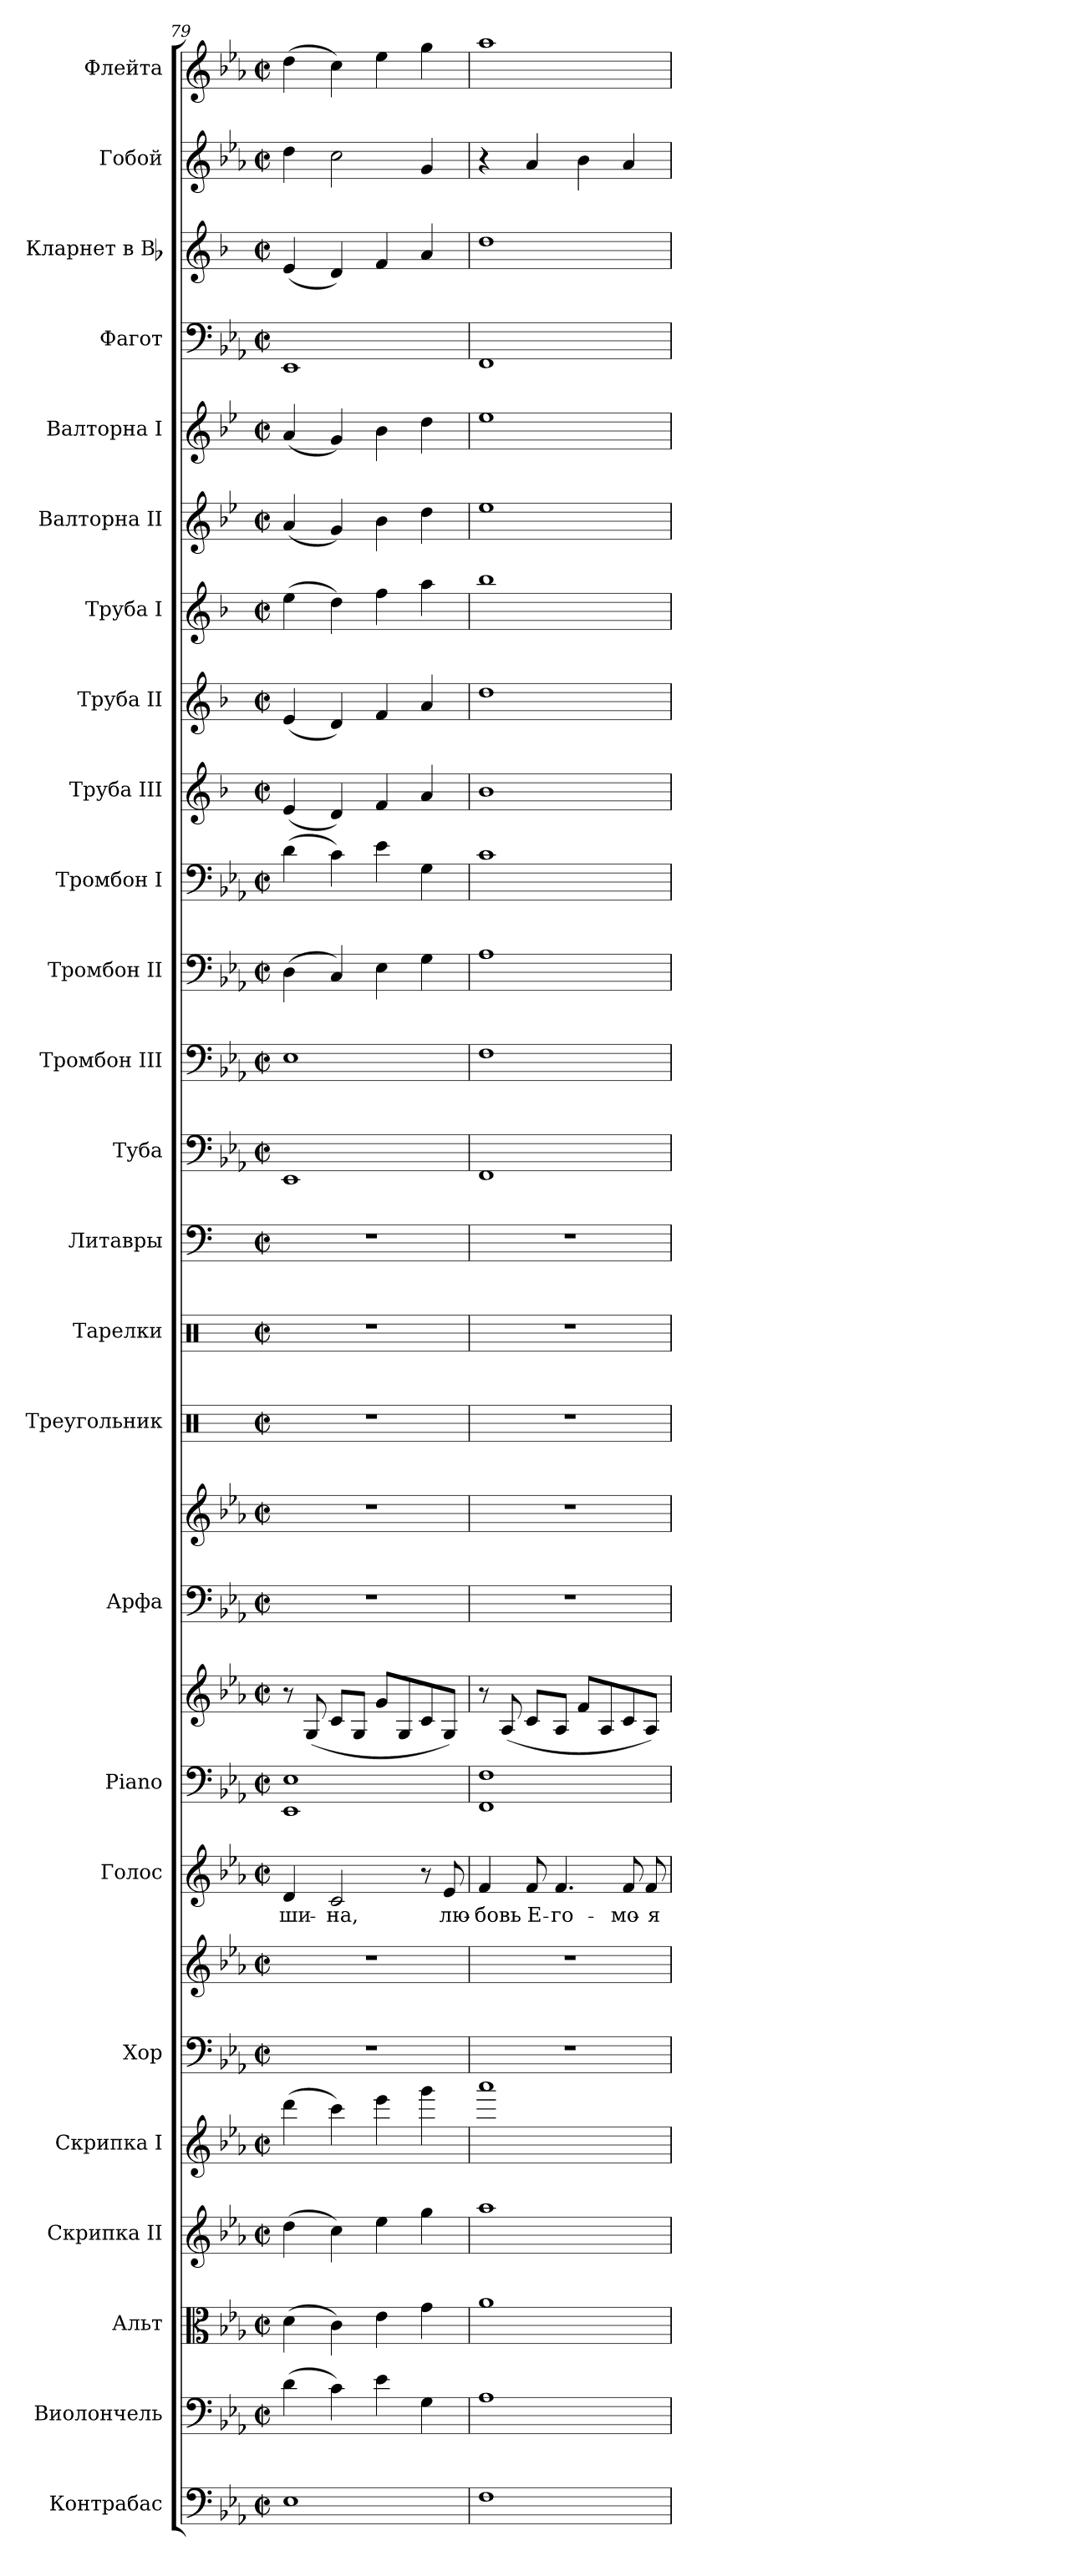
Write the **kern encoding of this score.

**kern	**kern	**kern	**kern	**kern	**kern	**kern	**kern	**text	**kern	**kern	**kern	**kern	**kern	**kern	**kern	**kern	**kern	**kern	**kern	**kern	**kern	**kern	**kern	**kern	**kern	**kern	**kern	**kern
*part25	*part24	*part23	*part22	*part21	*part20	*part20	*part19	*part19	*part18	*part18	*part17	*part17	*part16	*part15	*part14	*part13	*part12	*part11	*part10	*part9	*part8	*part7	*part6	*part5	*part4	*part3	*part2	*part1
*staff28	*staff27	*staff26	*staff25	*staff24	*staff23	*staff22	*staff21	*staff21	*staff20	*staff19	*staff18	*staff17	*staff16	*staff15	*staff14	*staff13	*staff12	*staff11	*staff10	*staff9	*staff8	*staff7	*staff6	*staff5	*staff4	*staff3	*staff2	*staff1
*I"Контрабас	*I"Виолончель	*I"Альт	*I"Скрипка II	*I"Скрипка I	*I"Хор	*	*I"Голос	*	*I"Piano	*	*I"Арфа	*	*I"Треугольник	*I"Тарелки	*I"Литавры	*I"Туба	*I"Тромбон III	*I"Тромбон II	*I"Тромбон I	*I"Труба III	*I"Труба II	*I"Труба I	*I"Валторна II	*I"Валторна I	*I"Фагот	*I"Кларнет в Bb	*I"Гобой	*I"Флейта
*	*	*	*I'Скр. II	*I'Скр. I	*	*	*	*	*I'Pno.	*	*	*	*	*	*	*	*I'Тромб. III	*I'Тромб. II	*I'Тромб. I	*I'Трб. III	*I'Трб. II	*I'Трб. I	*I'Валт. II	*I'Валт. I	*	*	*	*
*clefF4	*clefF4	*clefC3	*clefG2	*clefG2	*clefF4	*clefG2	*clefG2	*	*clefF4	*clefG2	*clefF4	*clefG2	*clefX	*clefX	*clefF4	*clefF4	*clefF4	*clefF4	*clefF4	*clefG2	*clefG2	*clefG2	*clefG2	*clefG2	*clefF4	*clefG2	*clefG2	*clefG2
*ITrd7c12	*	*	*	*	*	*	*	*	*	*	*	*	*	*	*	*	*	*	*	*ITrd1c2	*ITrd1c2	*ITrd1c2	*ITrd4c7	*ITrd4c7	*	*ITrd1c2	*	*
*k[b-e-a-]	*k[b-e-a-]	*k[b-e-a-]	*k[b-e-a-]	*k[b-e-a-]	*k[b-e-a-]	*k[b-e-a-]	*k[b-e-a-]	*	*k[b-e-a-]	*k[b-e-a-]	*k[b-e-a-]	*k[b-e-a-]	*k[]	*k[]	*k[]	*k[b-e-a-]	*k[b-e-a-]	*k[b-e-a-]	*k[b-e-a-]	*k[b-e-a-]	*k[b-e-a-]	*k[b-e-a-]	*k[b-e-a-]	*k[b-e-a-]	*k[b-e-a-]	*k[b-e-a-]	*k[b-e-a-]	*k[b-e-a-]
*c:	*c:	*c:	*c:	*c:	*c:	*c:	*c:	*	*c:	*c:	*c:	*c:	*C:	*C:	*a:	*c:	*c:	*c:	*c:	*c:	*c:	*c:	*c:	*c:	*c:	*c:	*c:	*c:
*M2/2	*M2/2	*M2/2	*M2/2	*M2/2	*M2/2	*M2/2	*M2/2	*	*M2/2	*M2/2	*M2/2	*M2/2	*M2/2	*M2/2	*M2/2	*M2/2	*M2/2	*M2/2	*M2/2	*M2/2	*M2/2	*M2/2	*M2/2	*M2/2	*M2/2	*M2/2	*M2/2	*M2/2
*met(c|)	*met(c|)	*met(c|)	*met(c|)	*met(c|)	*met(c|)	*met(c|)	*met(c|)	*	*met(c|)	*met(c|)	*met(c|)	*met(c|)	*met(c|)	*met(c|)	*met(c|)	*met(c|)	*met(c|)	*met(c|)	*met(c|)	*met(c|)	*met(c|)	*met(c|)	*met(c|)	*met(c|)	*met(c|)	*met(c|)	*met(c|)	*met(c|)
=79	=79	=79	=79	=79	=79	=79	=79	=79	=79	=79	=79	=79	=79	=79	=79	=79	=79	=79	=79	=79	=79	=79	=79	=79	=79	=79	=79	=79
!	!	!	!	!	!	!	!	!LO:LY:b:color=#000000	!	!	!	!	!	!	!	!	!	!	!	!	!	!	!	!	!	!	!	!
1EE-i	(4di\	(4di\	(4ddi\	(4dddi\	1r	1r	4di/	-ши-	1EE-i 1E-i	8r	1r	1r	1r	1r	1r	1EE-i	1E-i	(4Di\	(4di\	(4di/	(4di/	(4ddi\	(4di/	(4di/	1EE-i	(4di/	4ddi\	(4ddi\
.	.	.	.	.	.	.	.	.	.	(8Gi/	.	.	.	.	.	.	.	.	.	.	.	.	.	.	.	.	.	.
!	!	!	!	!	!	!	!	!LO:LY:b:color=#000000	!	!	!	!	!	!	!	!	!	!	!	!	!	!	!	!	!	!	!	!
.	4ci\)	4ci\)	4cci\)	4ccci\)	.	.	2ci/	-на,	.	8ci/L	.	.	.	.	.	.	.	4Ci/)	4ci\)	4ci/)	4ci/)	4cci\)	4ci/)	4ci/)	.	4ci/)	2cci\	4cci\)
.	.	.	.	.	.	.	.	.	.	8Gi/J	.	.	.	.	.	.	.	.	.	.	.	.	.	.	.	.	.	.
.	4e-i\	4e-i\	4ee-i\	4eee-i\	.	.	.	.	.	8gi/L	.	.	.	.	.	.	.	4E-i\	4e-i\	4e-i/	4e-i/	4ee-i\	4e-i\	4e-i\	.	4e-i/	.	4ee-i\
.	.	.	.	.	.	.	.	.	.	8Gi/	.	.	.	.	.	.	.	.	.	.	.	.	.	.	.	.	.	.
.	4Gi\	4gi\	4ggi\	4gggi\	.	.	8r	.	.	8ci/	.	.	.	.	.	.	.	4Gi\	4Gi\	4gi/	4gi/	4ggi\	4gi\	4gi\	.	4gi/	4gi/	4ggi\
!	!	!	!	!	!	!	!	!LO:LY:b:color=#000000	!	!	!	!	!	!	!	!	!	!	!	!	!	!	!	!	!	!	!	!
.	.	.	.	.	.	.	8e-i/	лю-	.	8Gi/J)	.	.	.	.	.	.	.	.	.	.	.	.	.	.	.	.	.	.
=80	=80	=80	=80	=80	=80	=80	=80	=80	=80	=80	=80	=80	=80	=80	=80	=80	=80	=80	=80	=80	=80	=80	=80	=80	=80	=80	=80	=80
!	!	!	!	!	!	!	!	!LO:LY:b:color=#000000	!	!	!	!	!	!	!	!	!	!	!	!	!	!	!	!	!	!	!	!
1FFi	1A-i	1a-i	1aa-i	1aaa-i	1r	1r	4fi/	-бовь	1FFi 1Fi	8r	1r	1r	1r	1r	1r	1FFi	1Fi	1A-i	1ci	1a-i	1cci	1aa-i	1a-i	1a-i	1FFi	1cci	4r	1aa-i
.	.	.	.	.	.	.	.	.	.	(8A-i/	.	.	.	.	.	.	.	.	.	.	.	.	.	.	.	.	.	.
!	!	!	!	!	!	!	!	!LO:LY:b:color=#000000	!	!	!	!	!	!	!	!	!	!	!	!	!	!	!	!	!	!	!	!
.	.	.	.	.	.	.	8fi/	Е-	.	8ci/L	.	.	.	.	.	.	.	.	.	.	.	.	.	.	.	.	4a-i/	.
!	!	!	!	!	!	!	!	!LO:LY:b:color=#000000	!	!	!	!	!	!	!	!	!	!	!	!	!	!	!	!	!	!	!	!
.	.	.	.	.	.	.	4.fi/	-го-	.	8A-i/J	.	.	.	.	.	.	.	.	.	.	.	.	.	.	.	.	.	.
.	.	.	.	.	.	.	.	.	.	8fi/L	.	.	.	.	.	.	.	.	.	.	.	.	.	.	.	.	4b-i\	.
.	.	.	.	.	.	.	.	.	.	8A-i/	.	.	.	.	.	.	.	.	.	.	.	.	.	.	.	.	.	.
!	!	!	!	!	!	!	!	!LO:LY:b:color=#000000	!	!	!	!	!	!	!	!	!	!	!	!	!	!	!	!	!	!	!	!
.	.	.	.	.	.	.	8fi/	-мо-	.	8ci/	.	.	.	.	.	.	.	.	.	.	.	.	.	.	.	.	4a-i/	.
!	!	!	!	!	!	!	!	!LO:LY:b:color=#000000	!	!	!	!	!	!	!	!	!	!	!	!	!	!	!	!	!	!	!	!
.	.	.	.	.	.	.	8fi/	-я	.	8A-i/J)	.	.	.	.	.	.	.	.	.	.	.	.	.	.	.	.	.	.
=	=	=	=	=	=	=	=	=	=	=	=	=	=	=	=	=	=	=	=	=	=	=	=	=	=	=	=	=
*-	*-	*-	*-	*-	*-	*-	*-	*-	*-	*-	*-	*-	*-	*-	*-	*-	*-	*-	*-	*-	*-	*-	*-	*-	*-	*-	*-	*-
